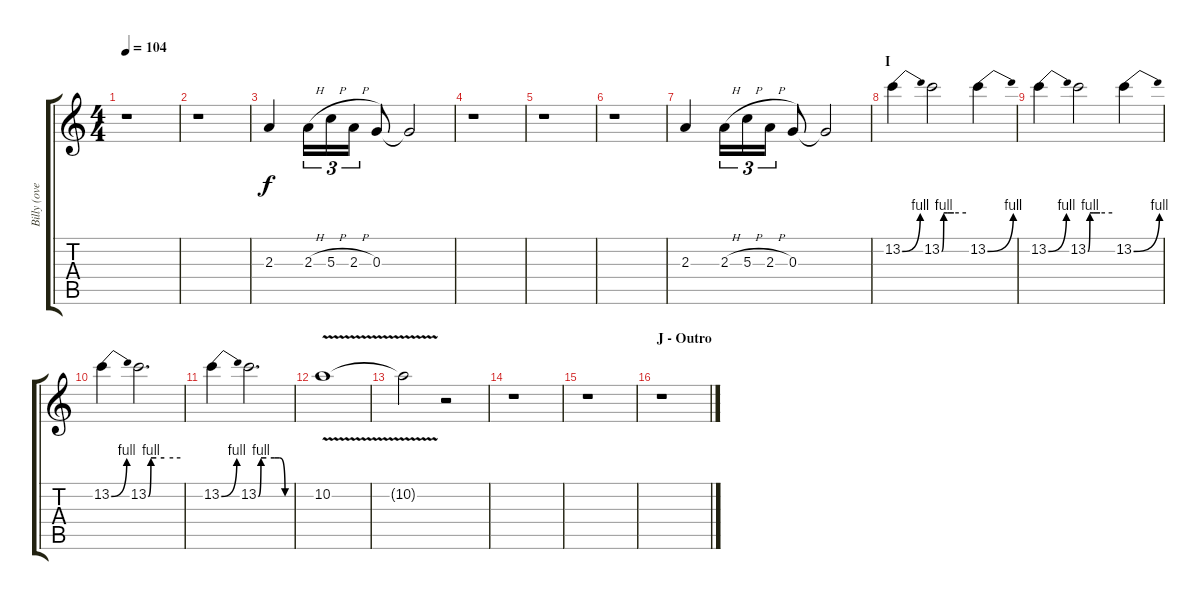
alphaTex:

\track ("Billy (overdubs - solo)" "Billy (ove") {instrument overdrivenguitar}
\staff {score tabs}
\tuning (E4 B3 G3 D3 A2 E2) {hide}
\ts (4 4)
\tempo 104
\clef g2
\ks c
r.1{dy f} |
r.1 |
2.3.4 2.3{h}.16{tu (3 2)} 5.3{h}.16{tu (3 2)} 2.3{h}.16{tu (3 2)} 0.3.8 0.3{t}.2 |
r.1 |
r.1 |
r.1 |
2.3.4 2.3{h}.16{tu (3 2)} 5.3{h}.16{tu (3 2)} 2.3{h}.16{tu (3 2)} 0.3.8 0.3{t}.2 |
\section ("" "I")
13.2{be (bend 0 0 60 4)}.4 13.2{be (custom 0 0 5 4 15 4 30 4 60 4)}.2 13.2{be (bend 0 0 60 4)}.4 |
13.2{be (bend 0 0 60 4)}.4 13.2{be (custom 0 0 5 4 15 4 30 4 60 4)}.2 13.2{be (bend 0 0 60 4)}.4 |
13.2{be (bend 0 0 60 4)}.4 13.2{be (custom 0 0 5 4 15 4 30 4 60 4)}.2{d} |
13.2{be (bend 0 0 60 4)}.4 13.2{be (custom 0 0 5 4 15 4 30 4 40 4 50 0 60 0)}.2{d} |
10.2{v}.1 |
10.2{t}.2 r.2 |
r.1 |
r.1 |
\section ("" "J - Outro")
r.1
